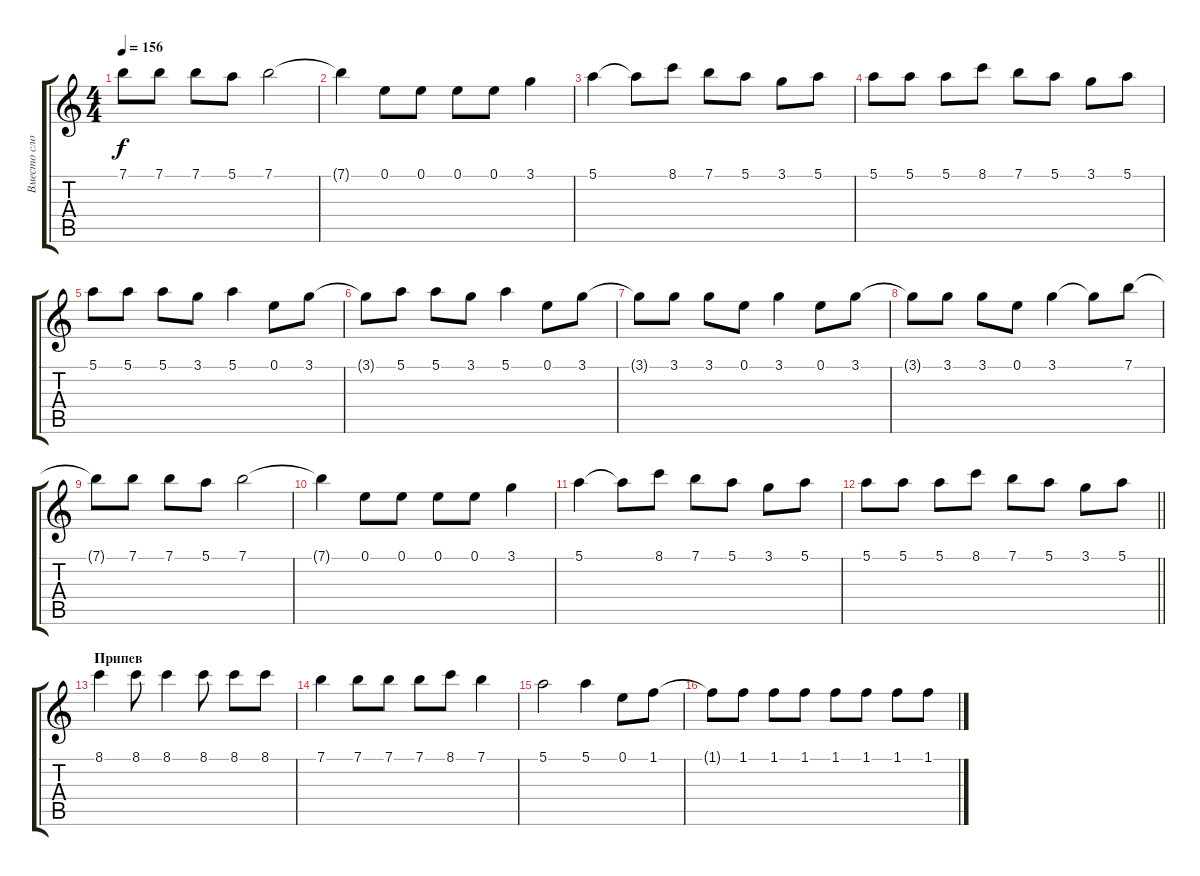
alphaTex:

\track ("Вместо слов" "Вместо сло") {instrument distortionguitar}
\staff {score tabs}
\tuning (E4 B3 G3 D3 A2 E2) {hide}
\ts (4 4)
\tempo 156
\clef g2
\ks c
7.1{t}.8{dy f} 7.1.8 7.1.8 5.1.8 7.1.2 |
7.1{t}.4 0.1.8 0.1.8 0.1.8 0.1.8 3.1.4 |
5.1.4 5.1{t}.8 8.1.8 7.1.8 5.1.8 3.1.8 5.1.8 |
5.1.8 5.1.8 5.1.8 8.1.8 7.1.8 5.1.8 3.1.8 5.1.8 |
5.1.8 5.1.8 5.1.8 3.1.8 5.1.4 0.1.8 3.1.8 |
3.1{t}.8 5.1.8 5.1.8 3.1.8 5.1.4 0.1.8 3.1.8 |
3.1{t}.8 3.1.8 3.1.8 0.1.8 3.1.4 0.1.8 3.1.8 |
3.1{t}.8 3.1.8 3.1.8 0.1.8 3.1.4 3.1{t}.8 7.1.8 |
7.1{t}.8 7.1.8 7.1.8 5.1.8 7.1.2 |
7.1{t}.4 0.1.8 0.1.8 0.1.8 0.1.8 3.1.4 |
5.1.4 5.1{t}.8 8.1.8 7.1.8 5.1.8 3.1.8 5.1.8 |
\barLineRight lightlight
5.1.8 5.1.8 5.1.8 8.1.8 7.1.8 5.1.8 3.1.8 5.1.8 |
\section ("" "Припев")
8.1.4 8.1.8 8.1.4 8.1.8 8.1.8 8.1.8 |
7.1.4 7.1.8 7.1.8 7.1.8 8.1.8 7.1.4 |
5.1.2 5.1.4 0.1.8 1.1.8 |
1.1{t}.8 1.1.8 1.1.8 1.1.8 1.1.8 1.1.8 1.1.8 1.1.8
